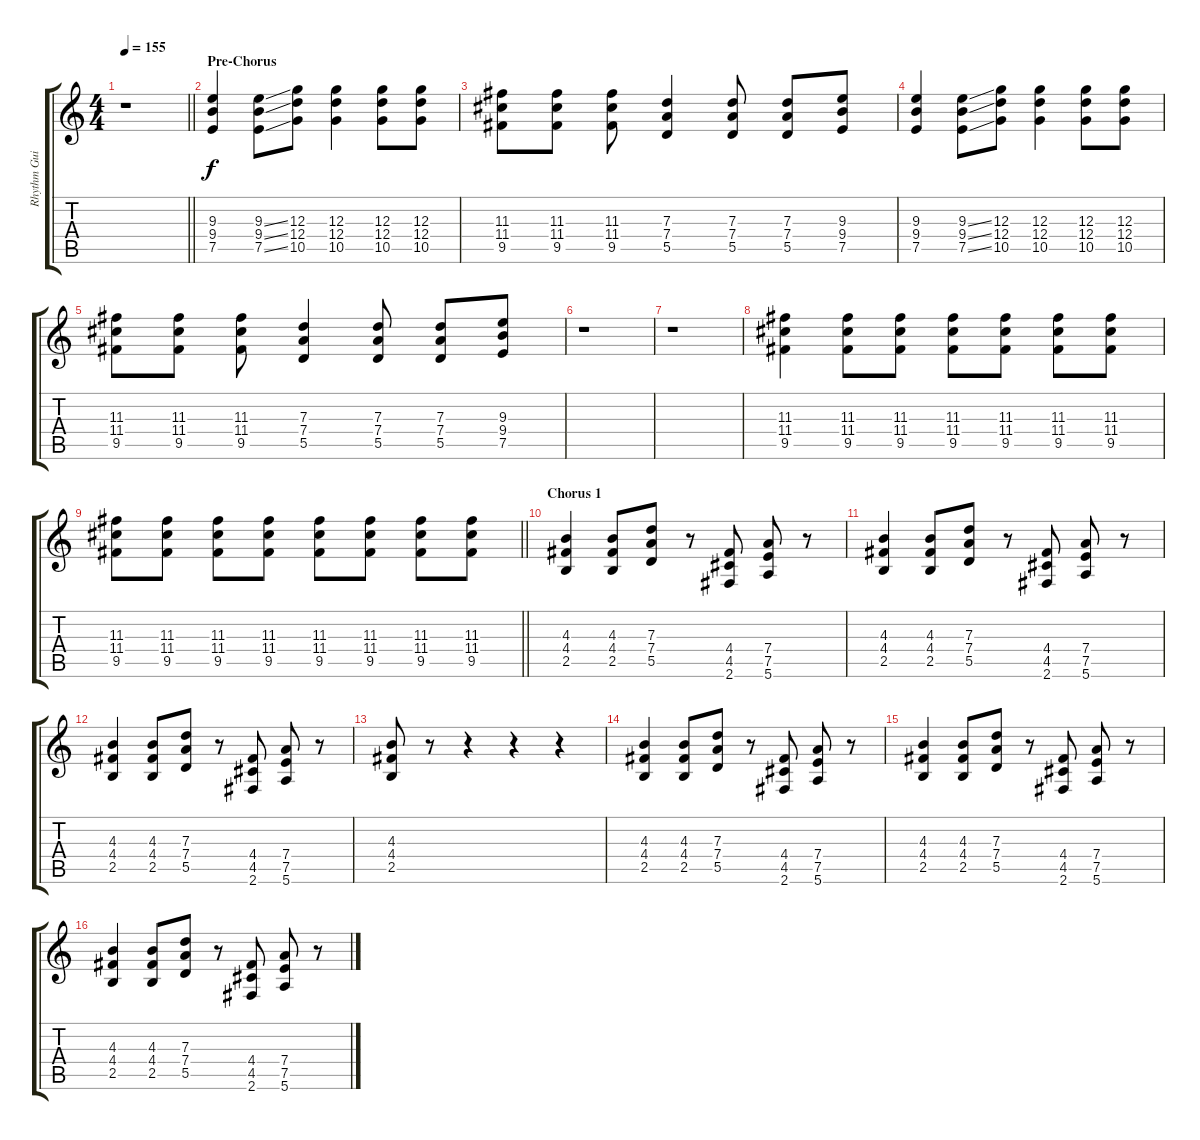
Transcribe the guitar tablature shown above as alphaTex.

\track ("Rhythm Guitar" "Rhythm Gui") {instrument acousticguitarsteel}
\staff {score tabs}
\tuning (E4 B3 G3 D3 A2 E2) {hide}
\ts (4 4)
\tempo 155
\clef g2
\barLineRight lightlight
\ks c
r.1{dy f} |
\section ("" "Pre-Chorus")
(9.3 9.4 7.5).4 (9.3{ss} 9.4{ss} 7.5{ss}).8 (12.3 12.4 10.5).8 (12.3 12.4 10.5).4 (12.3 12.4 10.5).8 (12.3 12.4 10.5).8 |
(11.3 11.4 9.5).8 (11.3 11.4 9.5).8 (11.3 11.4 9.5).8 (7.3 7.4 5.5).4 (7.3 7.4 5.5).8 (7.3 7.4 5.5).8 (9.3 9.4 7.5).8 |
(9.3 9.4 7.5).4 (9.3{ss} 9.4{ss} 7.5{ss}).8 (12.3 12.4 10.5).8 (12.3 12.4 10.5).4 (12.3 12.4 10.5).8 (12.3 12.4 10.5).8 |
(11.3 11.4 9.5).8 (11.3 11.4 9.5).8 (11.3 11.4 9.5).8 (7.3 7.4 5.5).4 (7.3 7.4 5.5).8 (7.3 7.4 5.5).8 (9.3 9.4 7.5).8 |
r.1 |
r.1 |
(11.3 11.4 9.5).4 (11.3 11.4 9.5).8 (11.3 11.4 9.5).8 (11.3 11.4 9.5).8 (11.3 11.4 9.5).8 (11.3 11.4 9.5).8 (11.3 11.4 9.5).8 |
\barLineRight lightlight
(11.3 11.4 9.5).8 (11.3 11.4 9.5).8 (11.3 11.4 9.5).8 (11.3 11.4 9.5).8 (11.3 11.4 9.5).8 (11.3 11.4 9.5).8 (11.3 11.4 9.5).8 (11.3 11.4 9.5).8 |
\section ("" "Chorus 1")
(4.3 4.4 2.5).4 (4.3 4.4 2.5).8 (7.3 7.4 5.5).8 r.8 (4.4 4.5 2.6).8 (7.4 7.5 5.6).8 r.8 |
(4.3 4.4 2.5).4 (4.3 4.4 2.5).8 (7.3 7.4 5.5).8 r.8 (4.4 4.5 2.6).8 (7.4 7.5 5.6).8 r.8 |
(4.3 4.4 2.5).4 (4.3 4.4 2.5).8 (7.3 7.4 5.5).8 r.8 (4.4 4.5 2.6).8 (7.4 7.5 5.6).8 r.8 |
(4.3 4.4 2.5).8 r.8 r.4 r.4 r.4 |
(4.3 4.4 2.5).4 (4.3 4.4 2.5).8 (7.3 7.4 5.5).8 r.8 (4.4 4.5 2.6).8 (7.4 7.5 5.6).8 r.8 |
(4.3 4.4 2.5).4 (4.3 4.4 2.5).8 (7.3 7.4 5.5).8 r.8 (4.4 4.5 2.6).8 (7.4 7.5 5.6).8 r.8 |
(4.3 4.4 2.5).4 (4.3 4.4 2.5).8 (7.3 7.4 5.5).8 r.8 (4.4 4.5 2.6).8 (7.4 7.5 5.6).8 r.8
